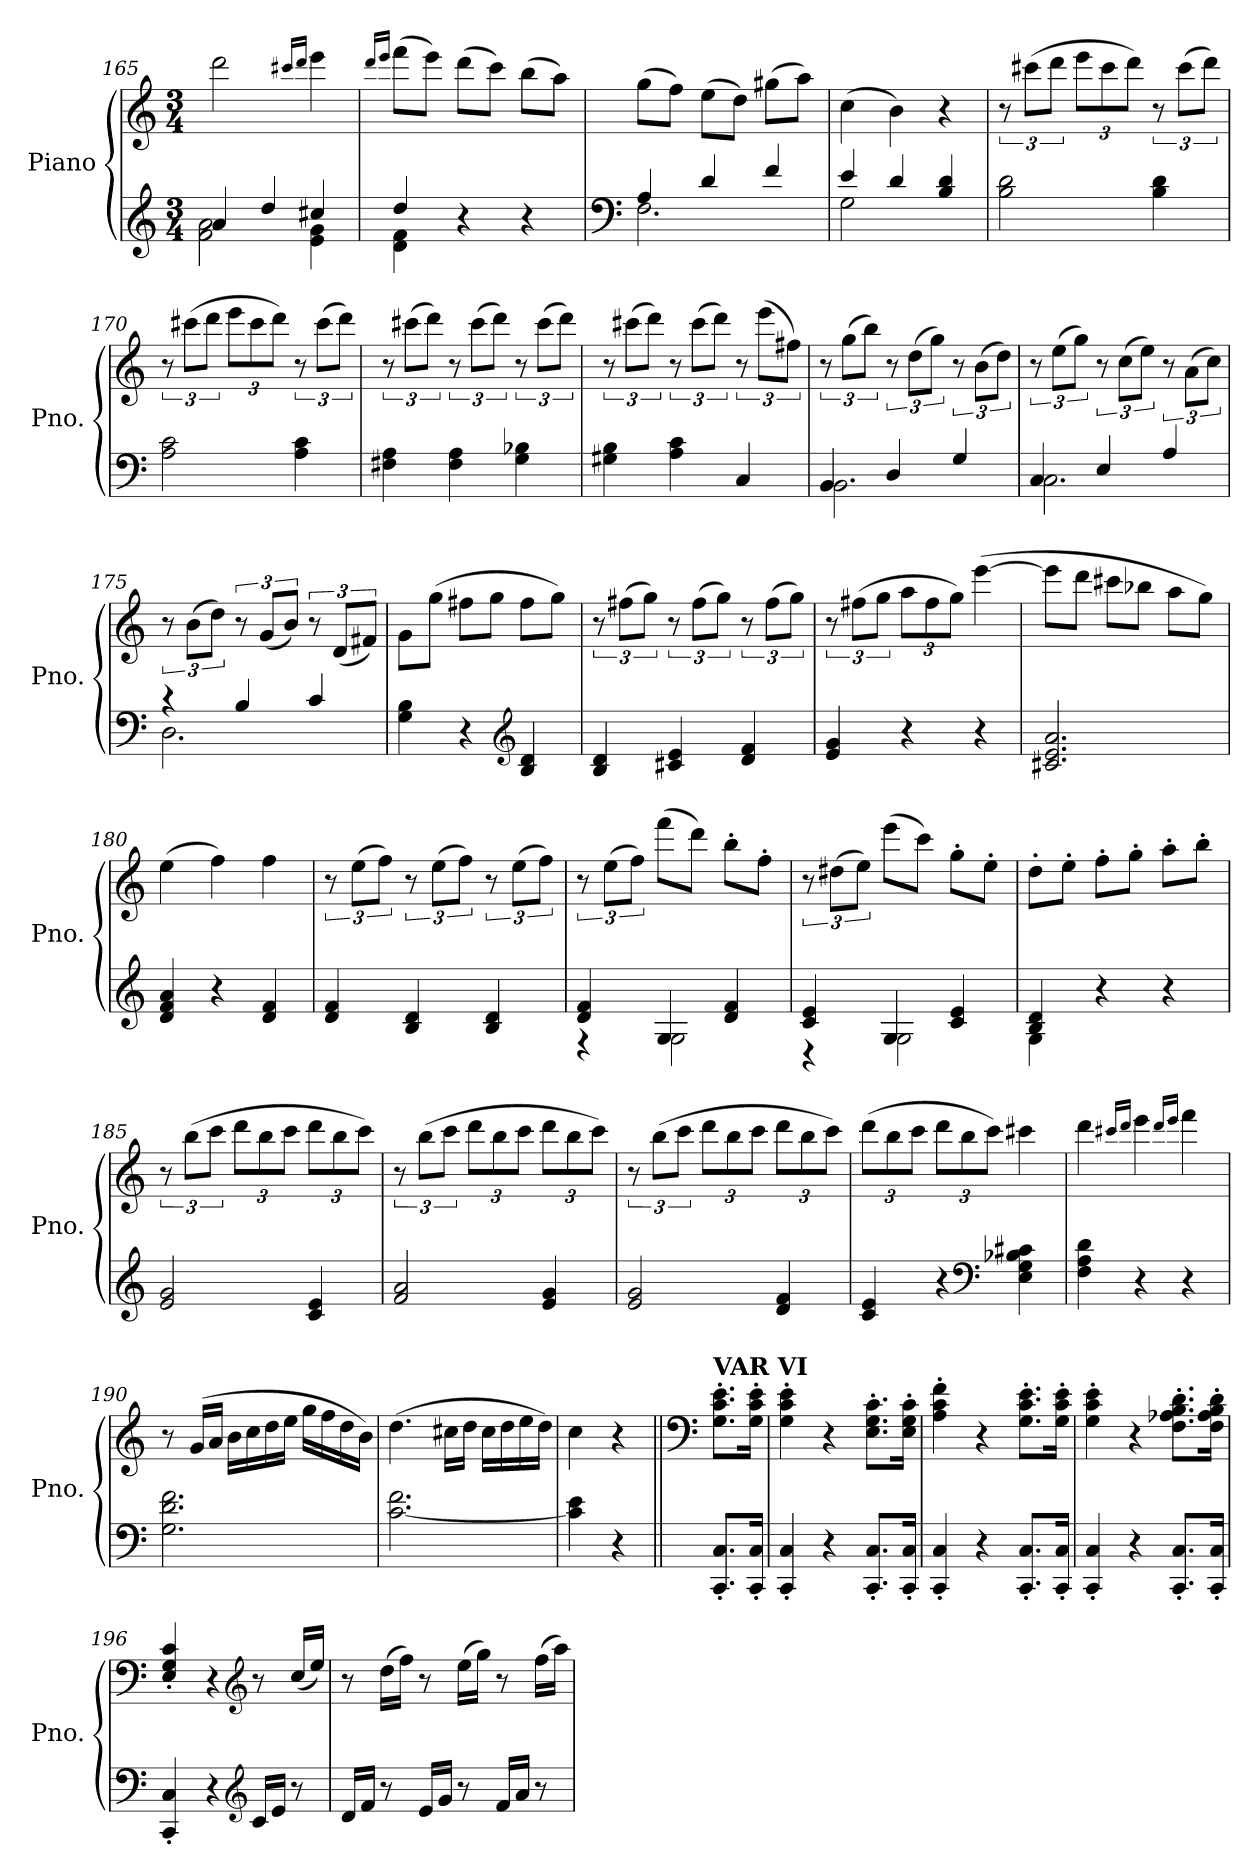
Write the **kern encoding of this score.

**kern	**kern
*part1	*part1
*staff2	*staff1
*I"Piano	*
*I'Pno.	*
*clefG2	*clefG2
*k[]	*k[]
*M3/4	*M3/4
=165	=165
*^	*
4a/	2f\ 2a\	2ddd\
4dd/	.	.
.	.	16qccc#X/LL
.	.	16qddd/JJ
4cc#X/	4e\ 4g\	4eee\
=166	=166	=166
.	.	16qddd/LL
.	.	16qeee/JJ
4dd/	4d\ 4f\	(>8fff\L
.	.	8eee\J)
4r	2ryy	(>8ddd\L
.	.	8ccc\J)
4r	.	(>8bb\L
.	.	8aa\J)
=167	=167	=167
*clefF4	*	*
4A/	2.F\	(>8gg\L
.	.	8ff\J)
4d/	.	(>8ee\L
.	.	8dd\J)
4f/	.	(>8gg#X\L
.	.	8aa\J)
!!LO:LB:g=z
=168	=168	=168
4e/	2G\	(>4cc\
4d/	.	4b\)
4B/ 4d/	4ryy	4r
*v	*v	*
=169	=169
2B\ 2d\	12r
.	(>12ccc#X\L
.	12ddd\J
*	*Xbrackettup
.	12eee\L
.	12ccc#\
.	12ddd\J)
*	*brackettup
4B\ 4d\	12r
.	(>12ccc#\L
.	12ddd\J)
=170	=170
2A\ 2c\	12r
.	(>12ccc#X\L
.	12ddd\J
*	*Xbrackettup
.	12eee\L
.	12ccc#\
.	12ddd\J)
*	*brackettup
4A\ 4c\	12r
.	(>12ccc#\L
.	12ddd\J)
=171	=171
4F#X\ 4A\	12r
.	(>12ccc#X\L
.	12ddd\J)
4F#\ 4A\	12r
.	(>12ccc#\L
.	12ddd\J)
4G\ 4B-X\	12r
.	(>12ccc#\L
.	12ddd\J)
=172	=172
4G#X\ 4B\	12r
.	(>12ccc#X\L
.	12ddd\J)
4A\ 4c\	12r
.	(>12ccc#\L
.	12ddd\J)
4C/	12r
.	(>12eee\L
.	12ff#X\J)
!!LO:PB:g=z
=173	=173
*^	*
4BB/	2.BB\	12r
.	.	(>12gg\L
.	.	12bb\J)
4D/	.	12r
.	.	(>12dd\L
.	.	12gg\J)
4G/	.	12r
.	.	(>12b\L
.	.	12dd\J)
=174	=174	=174
4C/	2.C\	12r
.	.	(>12ee\L
.	.	12gg\J)
4E/	.	12r
.	.	(>12cc\L
.	.	12ee\J)
4A/	.	12r
.	.	(>12a\L
.	.	12cc\J)
=175	=175	=175
4r	2.D\	12r
.	.	(>12b\L
.	.	12dd\J)
4B/	.	12r
.	.	(<12g/L
.	.	12b/J)
4c/	.	12r
.	.	(<12d/L
.	.	12f#X/J)
*v	*v	*
=176	=176
4G\ 4B\	8g\L
.	(>8gg\J
4r	8ff#X\L
.	8gg\J
*clefG2	*
4B/ 4d/	8ff#\L
.	8gg\J)
=177	=177
4B/ 4d/	12r
.	(>12ff#X\L
.	12gg\J)
4c#X/ 4e/	12r
.	(>12ff#\L
.	12gg\J)
4d/ 4f/	12r
.	(>12ff#\L
.	12gg\J)
!!LO:LB:g=z
=178	=178
4e/ 4g/	12r
.	(>12ff#X\L
.	12gg\J
*	*Xbrackettup
4r	12aa\L
.	12ff#\
.	12gg\J)
4r	(>[4eee\
=179	=179
2.c#X/ 2.e/ 2.a/	8eee\L]
.	8ddd\J
.	8ccc#X\L
.	8bb-X\J
.	8aa\L
.	8gg\J)
=180	=180
4d/ 4f/ 4a/	(>4ee\
4r	4ff\)
4d/ 4f/	4ff\
=181	=181
*	*brackettup
4d/ 4f/	12r
.	(>12ee\L
.	12ff\J)
4B/ 4d/	12r
.	(>12ee\L
.	12ff\J)
4B/ 4d/	12r
.	(>12ee\L
.	12ff\J)
=182	=182
*^	*
4d/ 4f/	4r	12r
.	.	(>12ee\L
.	.	12ff\J)
4G/	2G\	(>8fff\L
.	.	8ddd\J)
4d/ 4f/	.	8bb'\L
.	.	8ff'\J
=183	=183	=183
4c/ 4e/	4r	12r
.	.	(>12dd#X\L
.	.	12ee\J)
4G/	2G\	(>8eee\L
.	.	8ccc\J)
4c/ 4e/	.	8gg'\L
.	.	8ee'\J
!!LO:LB:g=z
=184	=184	=184
4B/ 4d/	4G\	8dd'\L
.	.	8ee'\J
4r	4ryy	8ff'\L
.	.	8gg'\J
4r	4ryy	8aa'\L
.	.	8bb'\J
*v	*v	*
=185	=185
2e/ 2g/	12r
.	(>12bb\L
.	12ccc\J
*	*Xbrackettup
.	12ddd\L
.	12bb\
.	12ccc\J
4c/ 4e/	12ddd\L
.	12bb\
.	12ccc\J)
=186	=186
*	*brackettup
2f/ 2a/	12r
.	(>12bb\L
.	12ccc\J
*	*Xbrackettup
.	12ddd\L
.	12bb\
.	12ccc\J
4e/ 4g/	12ddd\L
.	12bb\
.	12ccc\J)
=187	=187
*	*brackettup
2e/ 2g/	12r
.	(>12bb\L
.	12ccc\J
*	*Xbrackettup
.	12ddd\L
.	12bb\
.	12ccc\J
4d/ 4f/	12ddd\L
.	12bb\
.	12ccc\J)
!!LO:LB:g=z
=188	=188
4c/ 4e/	(>12ddd\L
.	12bb\
.	12ccc\J
4r	12ddd\L
.	12bb\
.	12ccc\J)
*clefF4	*
4E\ 4G\ 4B-X\ 4c#X\	4ccc#X\
=189	=189
4F\ 4A\ 4d\	4ddd\
.	16qccc#X/LL
.	16qddd/JJ
4r	4eee\
.	16qddd/LL
.	16qeee/JJ
4r	4fff\
=190	=190
2.G\ 2.d\ 2.f\	8r
.	(>16g/LL
.	16a/JJ
.	16b\LL
.	16cc\
.	16dd\
.	16ee\JJ
.	16gg\LL
.	16ff\
.	16dd\
.	16b\JJ)
=191	=191
[2.c\ 2.f\	(>4.dd\
.	16cc#X\LL
.	16dd\JJ
.	16cc#\LL
.	16dd\
.	16ee\
.	16dd\JJ)
=192	=192
4c\] 4e\	4cc\
4r	4r
=192X6||	=192X6||
*	*clefF4
!	!LO:TX:a:B:t=VAR VI
8.CC/' 8.C/'L	8.G\' 8.c\' 8.e\'L
16CC/' 16C/'Jk	16G\' 16c\' 16e\'Jk
!!LO:LB:g=z
=193	=193
4CC/' 4C/'	4G\' 4c\' 4e\'
4r	4r
8.CC/' 8.C/'L	8.E\' 8.G\' 8.c\'L
16CC/' 16C/'Jk	16E\' 16G\' 16c\'Jk
=194	=194
4CC/' 4C/'	4A\' 4c\' 4f\'
4r	4r
8.CC/' 8.C/'L	8.G\' 8.c\' 8.e\'L
16CC/' 16C/'Jk	16G\' 16c\' 16e\'Jk
=195	=195
4CC/' 4C/'	4G\' 4c\' 4e\'
4r	4r
8.CC/' 8.C/'L	8.F\' 8.A-X\' 8.B\' 8.d\'L
16CC/' 16C/'Jk	16F\' 16A-\' 16B\' 16d\'Jk
=196	=196
4CC/' 4C/'	4E/' 4G/' 4c/'
4r	4r
*clefG2	*clefG2
16c/LL	8r
16e/JJ	.
8r	(>16cc/LL
.	16ee/JJ)
=197	=197
16d/LL	8r
16f/JJ	.
8r	(>16dd\LL
.	16ff\JJ)
16e/LL	8r
16g/JJ	.
8r	(>16ee\LL
.	16gg\JJ)
16f/LL	8r
16a/JJ	.
8r	(>16ff\LL
.	16aa\JJ)
=	=
*-	*-
